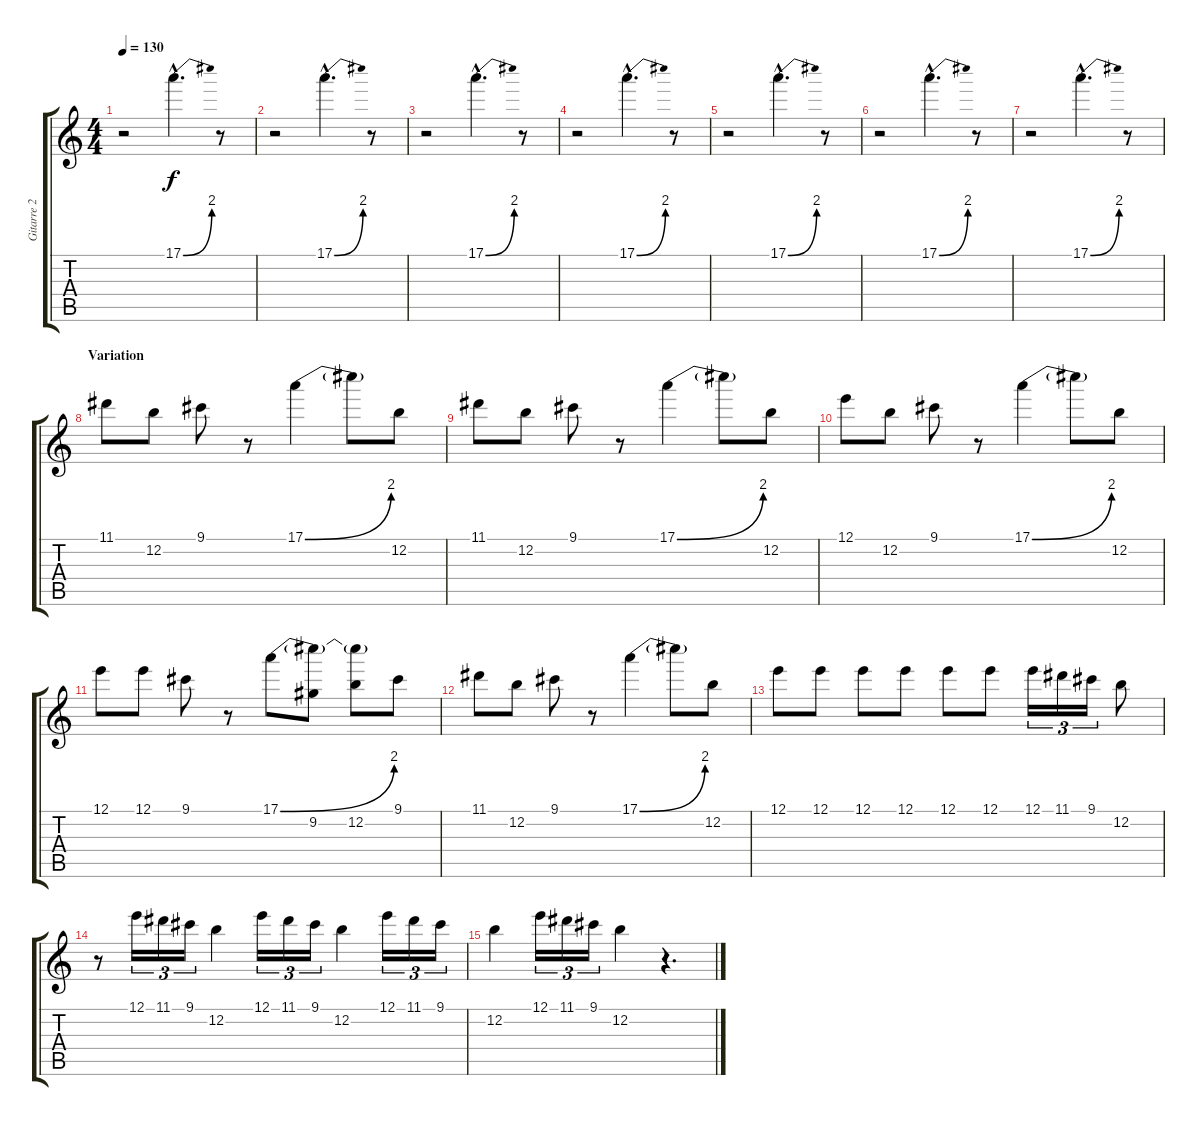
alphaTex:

\track ("Gitarre 2" "Gitarre 2") {instrument overdrivenguitar}
\staff {score tabs}
\tuning (E4 B3 G3 D3 A2 E2) {hide}
\ts (4 4)
\tempo 130
\clef g2
\ks c
r.2{dy f} 17.1{be (bend 0 0 60 8) hac}.4{d} r.8 |
r.2 17.1{be (bend 0 0 60 8) hac}.4{d} r.8 |
r.2 17.1{be (bend 0 0 60 8) hac}.4{d} r.8 |
r.2 17.1{be (bend 0 0 60 8) hac}.4{d} r.8 |
r.2 17.1{be (bend 0 0 60 8) hac}.4{d} r.8 |
r.2 17.1{be (bend 0 0 60 8) hac}.4{d} r.8 |
r.2 17.1{be (bend 0 0 60 8) hac}.4{d} r.8 |
\section ("" "Variation")
11.1.8 12.2.8 9.1.8 r.8 17.1{be (bend 0 0 60 8)}.4 17.1{t}.8 12.2.8 |
11.1.8 12.2.8 9.1.8 r.8 17.1{be (bend 0 0 60 8)}.4 17.1{t}.8 12.2.8 |
12.1.8 12.2.8 9.1.8 r.8 17.1{be (bend 0 0 60 8)}.4 17.1{t}.8 12.2.8 |
12.1.8 12.1.8 9.1.8 r.8 17.1{be (bend 0 0 60 8)}.8 (17.1{t} 9.2).8 (17.1{t} 12.2).8 9.1.8 |
11.1.8 12.2.8 9.1.8 r.8 17.1{be (bend 0 0 60 8)}.4 17.1{t}.8 12.2.8 |
12.1.8 12.1.8 12.1.8 12.1.8 12.1.8 12.1.8 12.1.16{tu (3 2)} 11.1.16{tu (3 2)} 9.1.16{tu (3 2)} 12.2.8 |
r.8 12.1.16{tu (3 2)} 11.1.16{tu (3 2)} 9.1.16{tu (3 2)} 12.2.4 12.1.16{tu (3 2)} 11.1.16{tu (3 2)} 9.1.16{tu (3 2)} 12.2.4 12.1.16{tu (3 2)} 11.1.16{tu (3 2)} 9.1.16{tu (3 2)} |
12.2.4 12.1.16{tu (3 2)} 11.1.16{tu (3 2)} 9.1.16{tu (3 2)} 12.2.4 r.4{d}
